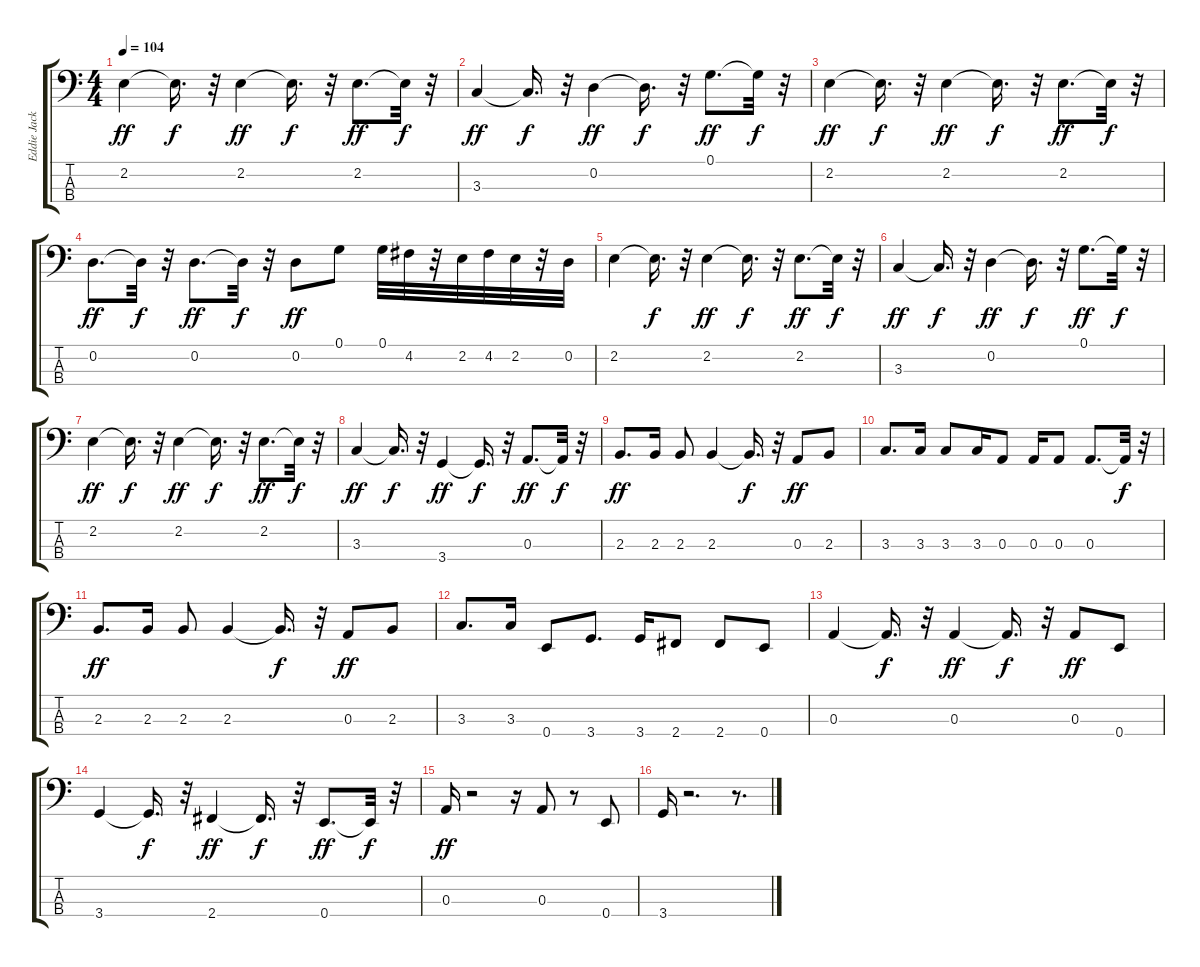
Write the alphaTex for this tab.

\track ("Eddie Jackson" "Eddie Jack") {instrument electricbassfinger}
\staff {score tabs}
\tuning (G2 D2 A1 E1) {hide}
\ts (4 4)
\tempo 104
\clef f4
\ks c
2.2.4{dy ff} 2.2{t}.16{d dy f} r.32 2.2.4{dy ff} 2.2{t}.16{d dy f} r.32 2.2.8{d dy ff} 2.2{t}.32{dy f} r.32 |
3.3.4{dy ff} 3.3{t}.16{d dy f} r.32 0.2.4{dy ff} 0.2{t}.16{d dy f} r.32 0.1.8{d dy ff} 0.1{t}.32{dy f} r.32 |
2.2.4{dy ff} 2.2{t}.16{d dy f} r.32 2.2.4{dy ff} 2.2{t}.16{d dy f} r.32 2.2.8{d dy ff} 2.2{t}.32{dy f} r.32 |
0.2.8{d dy ff} 0.2{t}.32{dy f} r.32 0.2.8{d dy ff} 0.2{t}.32{dy f} r.32 0.2.8{dy ff} 0.1.8 0.1.32 4.2.32 r.32 2.2.32 4.2.32 2.2.32 r.32 0.2.32 |
2.2.4 2.2{t}.16{d dy f} r.32 2.2.4{dy ff} 2.2{t}.16{d dy f} r.32 2.2.8{d dy ff} 2.2{t}.32{dy f} r.32 |
3.3.4{dy ff} 3.3{t}.16{d dy f} r.32 0.2.4{dy ff} 0.2{t}.16{d dy f} r.32 0.1.8{d dy ff} 0.1{t}.32{dy f} r.32 |
2.2.4{dy ff} 2.2{t}.16{d dy f} r.32 2.2.4{dy ff} 2.2{t}.16{d dy f} r.32 2.2.8{d dy ff} 2.2{t}.32{dy f} r.32 |
3.3.4{dy ff} 3.3{t}.16{d dy f} r.32 3.4.4{dy ff} 3.4{t}.16{d dy f} r.32 0.3.8{d dy ff} 0.3{t}.32{dy f} r.32 |
2.3.8{d dy ff} 2.3.16 2.3.8 2.3.4 2.3{t}.16{d dy f} r.32 0.3.8{dy ff} 2.3.8 |
3.3.8{d} 3.3.16 3.3.8 3.3.16 0.3.8 0.3.16 0.3.8 0.3.8{d} 0.3{t}.32{dy f} r.32 |
2.3.8{d dy ff} 2.3.16 2.3.8 2.3.4 2.3{t}.16{d dy f} r.32 0.3.8{dy ff} 2.3.8 |
3.3.8{d} 3.3.16 0.4.8 3.4.8{d} 3.4.16 2.4.8 2.4.8 0.4.8 |
0.3.4 0.3{t}.16{d dy f} r.32 0.3.4{dy ff} 0.3{t}.16{d dy f} r.32 0.3.8{dy ff} 0.4.8 |
3.4.4 3.4{t}.16{d dy f} r.32 2.4.4{dy ff} 2.4{t}.16{d dy f} r.32 0.4.8{d dy ff} 0.4{t}.32{dy f} r.32 |
0.3.16{dy ff} r.2 r.16 0.3.8 r.8 0.4.8 |
3.4.16 r.2{d} r.8{d}
